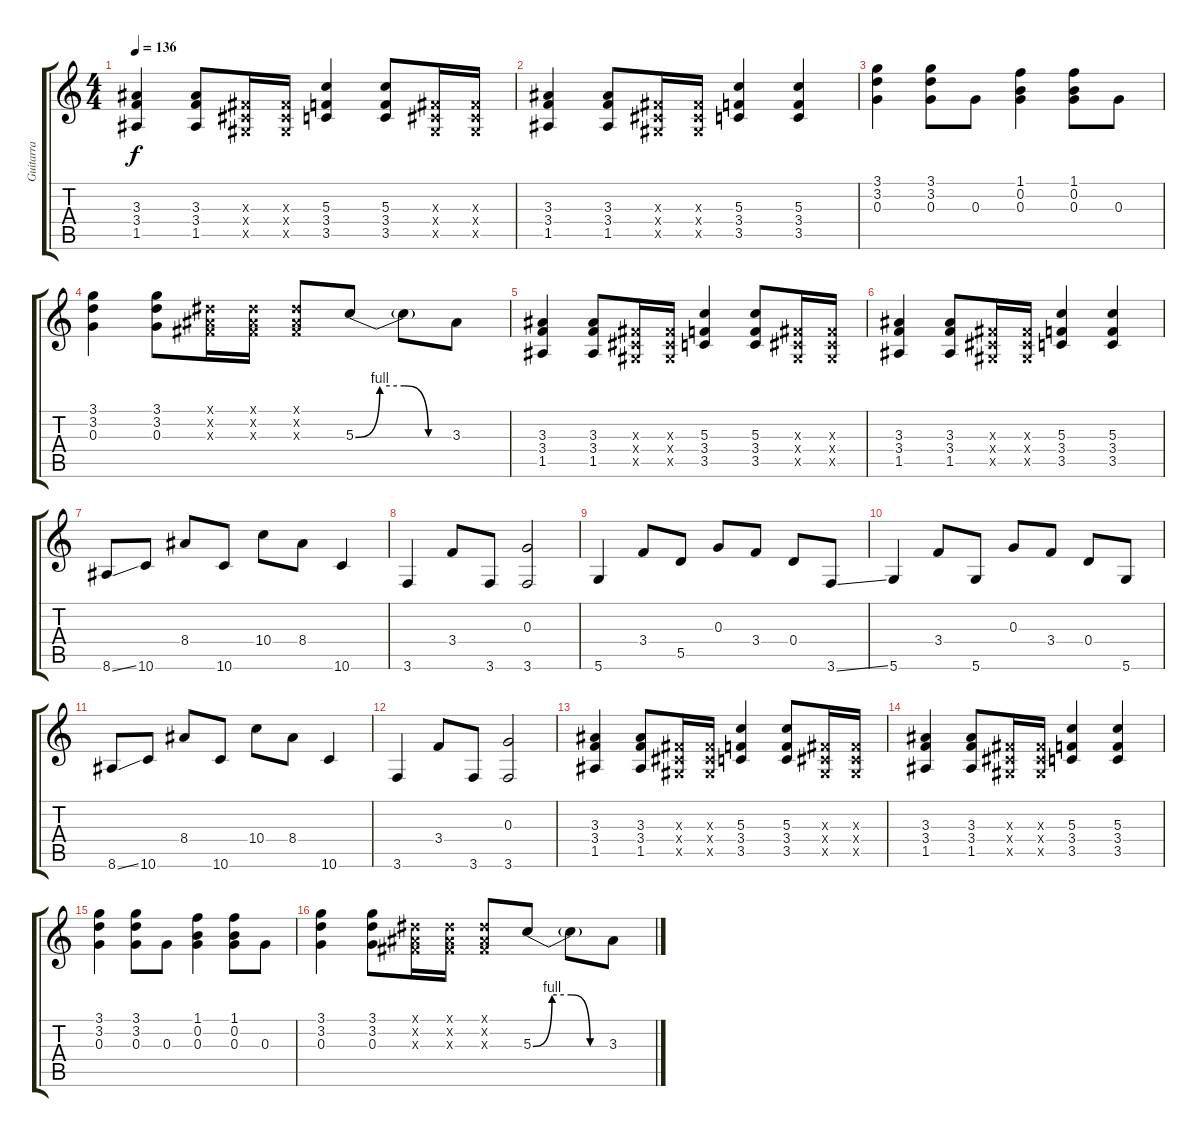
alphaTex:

\track ("Guitarra" "Guitarra") {instrument distortionguitar}
\staff {score tabs}
\tuning (E4 B3 G3 D3 A2 D2) {hide}
\ts (4 4)
\tempo 136
\clef g2
\ks c
(3.3 3.4 1.5).4{dy f} (3.3 3.4 1.5).8 (-1.3{x} -1.4{x} -1.5{x}).16 (-1.3{x} -1.4{x} -1.5{x}).16 (5.3 3.4 3.5).4 (5.3 3.4 3.5).8 (-1.3{x} -1.4{x} -1.5{x}).16 (-1.3{x} -1.4{x} -1.5{x}).16 |
(3.3 3.4 1.5).4 (3.3 3.4 1.5).8 (-1.3{x} -1.4{x} -1.5{x}).16 (-1.3{x} -1.4{x} -1.5{x}).16 (5.3 3.4 3.5).4 (5.3 3.4 3.5).4 |
(3.1 3.2 0.3).4 (3.1 3.2 0.3).8 0.3.8 (1.1 0.2 0.3).4 (1.1 0.2 0.3).8 0.3.8 |
(3.1 3.2 0.3).4 (3.1 3.2 0.3).8 (-1.1{x} -1.2{x} -1.3{x}).16 (-1.1{x} -1.2{x} -1.3{x}).16 (-1.1{x} -1.2{x} -1.3{x}).8 5.3{be (custom 0 0 15 4 30 4 45 0 60 0)}.8 5.3{t}.8 3.3.8 |
(3.3 3.4 1.5).4 (3.3 3.4 1.5).8 (-1.3{x} -1.4{x} -1.5{x}).16 (-1.3{x} -1.4{x} -1.5{x}).16 (5.3 3.4 3.5).4 (5.3 3.4 3.5).8 (-1.3{x} -1.4{x} -1.5{x}).16 (-1.3{x} -1.4{x} -1.5{x}).16 |
(3.3 3.4 1.5).4 (3.3 3.4 1.5).8 (-1.3{x} -1.4{x} -1.5{x}).16 (-1.3{x} -1.4{x} -1.5{x}).16 (5.3 3.4 3.5).4 (5.3 3.4 3.5).4 |
8.6{ss}.8 10.6.8 8.4.8 10.6.8 10.4.8 8.4.8 10.6.4 |
3.6.4 3.4.8 3.6.8 (0.3 3.6).2 |
5.6.4 3.4.8 5.5.8 0.3.8 3.4.8 0.4.8 3.6{ss}.8 |
5.6.4 3.4.8 5.6.8 0.3.8 3.4.8 0.4.8 5.6.8 |
8.6{ss}.8 10.6.8 8.4.8 10.6.8 10.4.8 8.4.8 10.6.4 |
3.6.4 3.4.8 3.6.8 (0.3 3.6).2 |
(3.3 3.4 1.5).4 (3.3 3.4 1.5).8 (-1.3{x} -1.4{x} -1.5{x}).16 (-1.3{x} -1.4{x} -1.5{x}).16 (5.3 3.4 3.5).4 (5.3 3.4 3.5).8 (-1.3{x} -1.4{x} -1.5{x}).16 (-1.3{x} -1.4{x} -1.5{x}).16 |
(3.3 3.4 1.5).4 (3.3 3.4 1.5).8 (-1.3{x} -1.4{x} -1.5{x}).16 (-1.3{x} -1.4{x} -1.5{x}).16 (5.3 3.4 3.5).4 (5.3 3.4 3.5).4 |
(3.1 3.2 0.3).4 (3.1 3.2 0.3).8 0.3.8 (1.1 0.2 0.3).4 (1.1 0.2 0.3).8 0.3.8 |
(3.1 3.2 0.3).4 (3.1 3.2 0.3).8 (-1.1{x} -1.2{x} -1.3{x}).16 (-1.1{x} -1.2{x} -1.3{x}).16 (-1.1{x} -1.2{x} -1.3{x}).8 5.3{be (custom 0 0 15 4 30 4 45 0 60 0)}.8 5.3{t}.8 3.3.8
